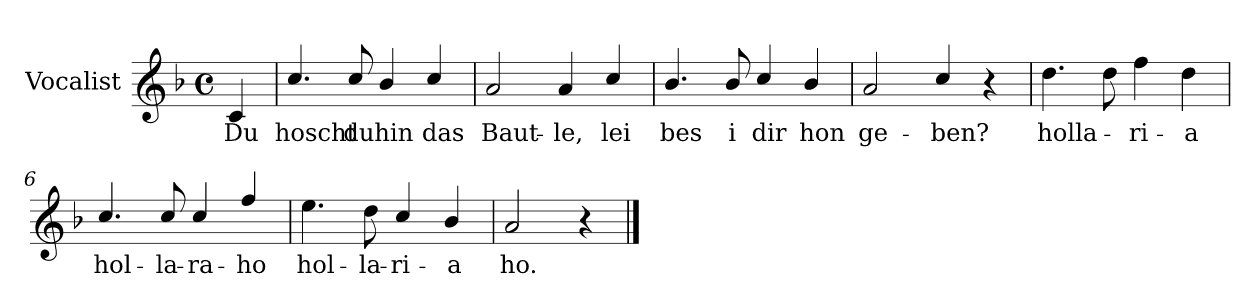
**kern	**text
*part1	*part1
*staff1	*staff1
*I"Vocalist	*
*k[b-]	*
*F:	*
*M4/4	*
*met(c)	*
=	=
4c	Du
=1	=1
4.cc/	hoscht
8cc/	du
4b-/	hin
4cc/	das
=2	=2
2a	Baut-
4a	-le,
4cc/	lei
=3	=3
4.b-/	bes
8b-/	i
4cc/	dir
4b-/	hon
=4	=4
2a/	ge-
4cc/	-ben?
4r	.
=5	=5
4.dd	holla-
8dd	.
4ff	-ri-
4dd	-a
=6	=6
4.cc/	hol-
8cc/	-la-
4cc/	-ra-
4ff/	-ho
=7	=7
4.ee	hol-
8dd	-la-
4cc/	-ri-
4b-/	-a
=8	=8
2a	-ho.
4r	.
==	==
*-	*-
